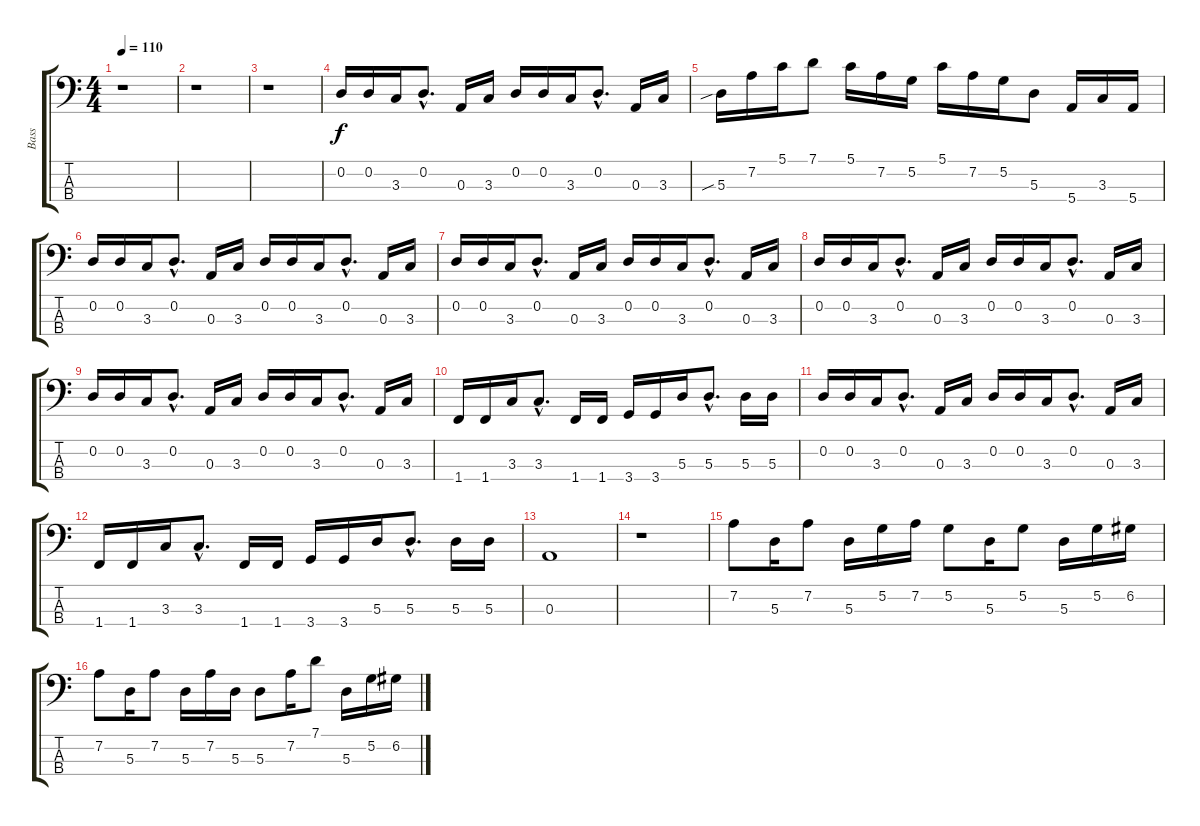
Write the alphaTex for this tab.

\track ("Bass" "Bass") {instrument electricbassfinger}
\staff {score tabs}
\tuning (G2 D2 A1 E1) {hide}
\ts (4 4)
\tempo 110
\clef f4
\ks c
r.1{dy f} |
r.1 |
r.1 |
0.2.16 0.2.16 3.3.16 0.2{hac}.8{d} 0.3.16 3.3.16 0.2.16 0.2.16 3.3.16 0.2{hac}.8{d} 0.3.16 3.3.16 |
5.3{sib}.16 7.2.16 5.1.16 7.1.8 5.1.16 7.2.16 5.2.16 5.1.16 7.2.16 5.2.16 5.3.8 5.4.16 3.3.16 5.4.16 |
0.2.16 0.2.16 3.3.16 0.2{hac}.8{d} 0.3.16 3.3.16 0.2.16 0.2.16 3.3.16 0.2{hac}.8{d} 0.3.16 3.3.16 |
0.2.16 0.2.16 3.3.16 0.2{hac}.8{d} 0.3.16 3.3.16 0.2.16 0.2.16 3.3.16 0.2{hac}.8{d} 0.3.16 3.3.16 |
0.2.16 0.2.16 3.3.16 0.2{hac}.8{d} 0.3.16 3.3.16 0.2.16 0.2.16 3.3.16 0.2{hac}.8{d} 0.3.16 3.3.16 |
0.2.16 0.2.16 3.3.16 0.2{hac}.8{d} 0.3.16 3.3.16 0.2.16 0.2.16 3.3.16 0.2{hac}.8{d} 0.3.16 3.3.16 |
1.4.16 1.4.16 3.3.16 3.3{hac}.8{d} 1.4.16 1.4.16 3.4.16 3.4.16 5.3.16 5.3{hac}.8{d} 5.3.16 5.3.16 |
0.2.16 0.2.16 3.3.16 0.2{hac}.8{d} 0.3.16 3.3.16 0.2.16 0.2.16 3.3.16 0.2{hac}.8{d} 0.3.16 3.3.16 |
1.4.16 1.4.16 3.3.16 3.3{hac}.8{d} 1.4.16 1.4.16 3.4.16 3.4.16 5.3.16 5.3{hac}.8{d} 5.3.16 5.3.16 |
0.3.1 |
r.1 |
7.2.8 5.3.16 7.2.8 5.3.16 5.2.16 7.2.16 5.2.8 5.3.16 5.2.8 5.3.16 5.2.16 6.2.16 |
7.2.8 5.3.16 7.2.8 5.3.16 7.2.16 5.3.16 5.3.8 7.2.16 7.1.8 5.3.16 5.2.16 6.2.16
